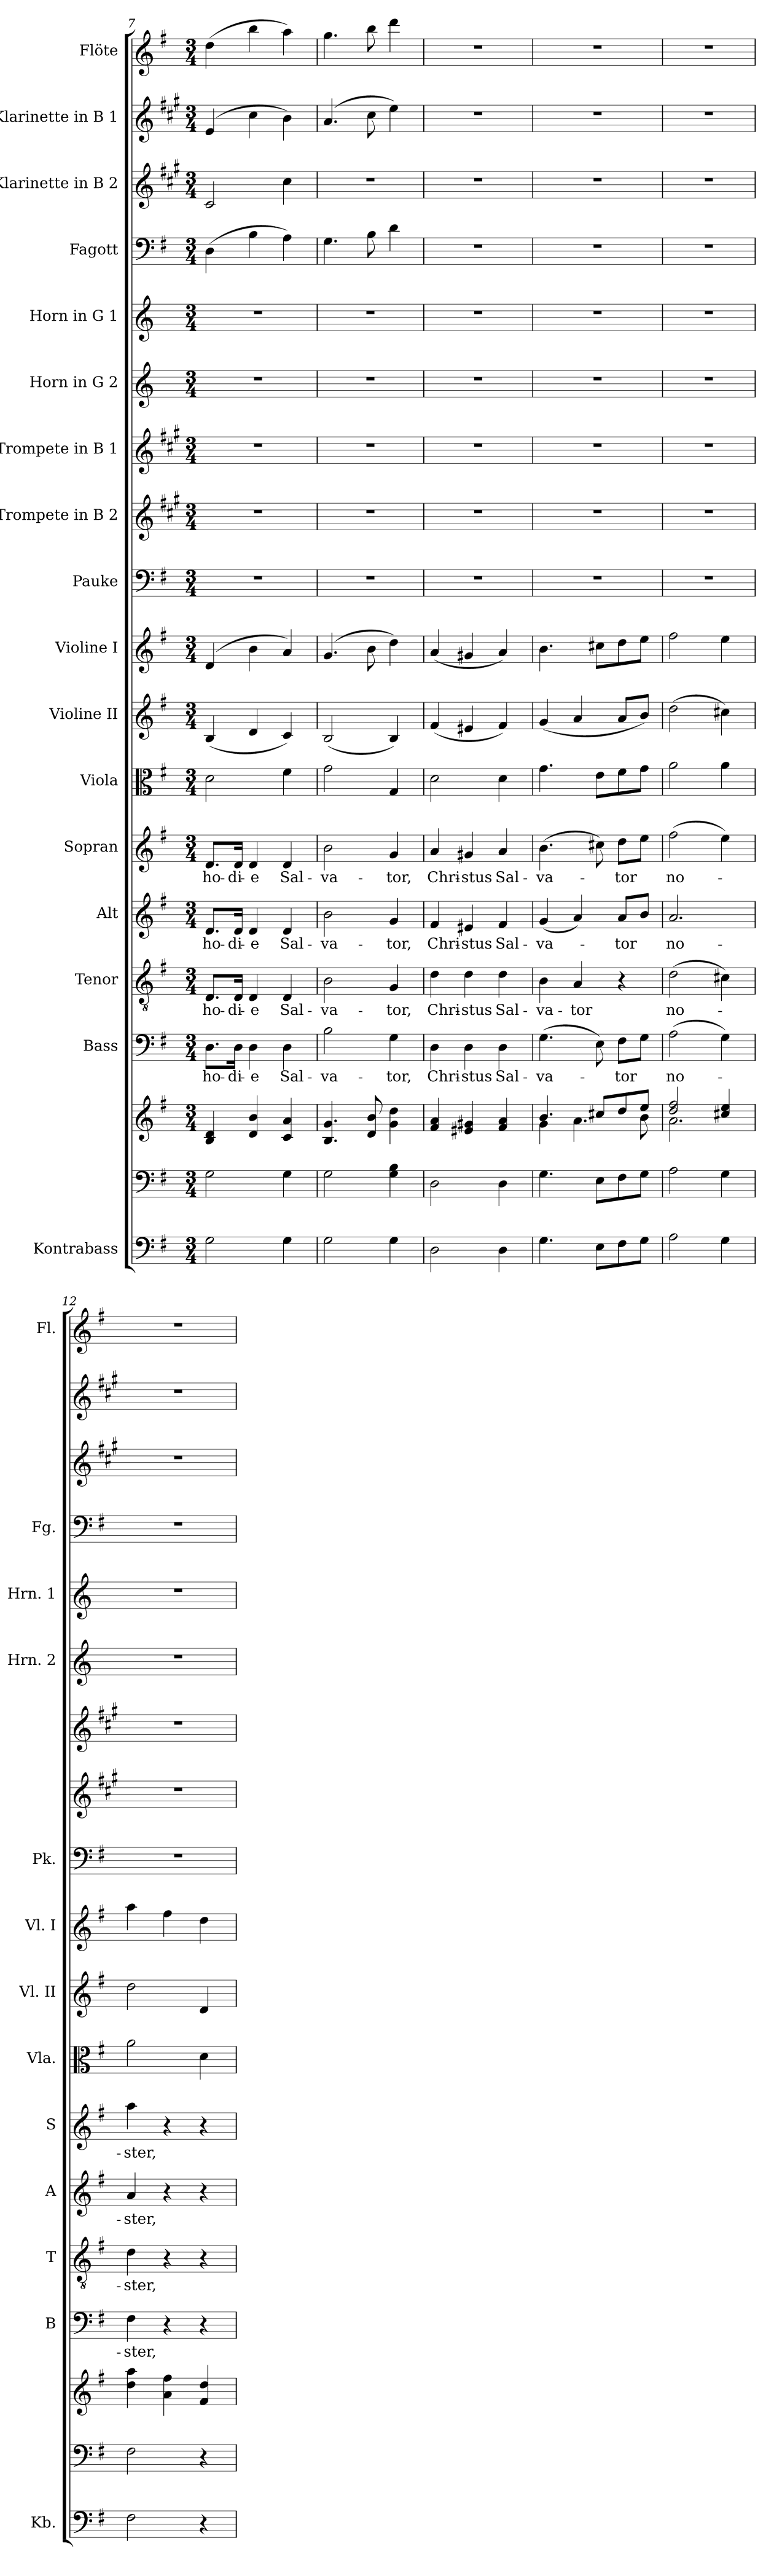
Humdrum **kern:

**kern	**kern	**kern	**kern	**text	**kern	**text	**kern	**text	**kern	**text	**kern	**kern	**kern	**kern	**kern	**kern	**kern	**kern	**kern	**kern	**kern	**kern
*part18	*part17	*part17	*part16	*part16	*part15	*part15	*part14	*part14	*part13	*part13	*part12	*part11	*part10	*part9	*part8	*part7	*part6	*part5	*part4	*part3	*part2	*part1
*staff19	*staff18	*staff17	*staff16	*staff16	*staff15	*staff15	*staff14	*staff14	*staff13	*staff13	*staff12	*staff11	*staff10	*staff9	*staff8	*staff7	*staff6	*staff5	*staff4	*staff3	*staff2	*staff1
*I"Kontrabass	*	*	*I"Bass	*	*I"Tenor	*	*I"Alt	*	*I"Sopran	*	*I"Viola	*I"Violine II	*I"Violine I	*I"Pauke	*I"Trompete in B 2	*I"Trompete in B 1	*I"Horn in G 2	*I"Horn in G 1	*I"Fagott	*I"Klarinette in B 2	*I"Klarinette in B 1	*I"Flöte
*I'Kb.	*	*	*I'B	*	*I'T	*	*I'A	*	*I'S	*	*I'Vla.	*I'Vl. II	*I'Vl. I	*I'Pk.	*	*	*I'Hrn. 2	*I'Hrn. 1	*I'Fg.	*	*	*I'Fl.
*clefF4	*clefF4	*clefG2	*clefF4	*	*clefGv2	*	*clefG2	*	*clefG2	*	*clefC3	*clefG2	*clefG2	*clefF4	*clefG2	*clefG2	*clefG2	*clefG2	*clefF4	*clefG2	*clefG2	*clefG2
*ITrd7c12	*	*	*	*	*	*	*	*	*	*	*	*	*	*	*ITrd1c2	*ITrd1c2	*ITrd4c7	*ITrd4c7	*	*ITrd1c2	*ITrd1c2	*
*k[f#]	*k[f#]	*k[f#]	*k[f#]	*	*k[f#]	*	*k[f#]	*	*k[f#]	*	*k[f#]	*k[f#]	*k[f#]	*k[f#]	*k[f#]	*k[f#]	*k[b-]	*k[b-]	*k[f#]	*k[f#]	*k[f#]	*k[f#]
*G:	*G:	*G:	*G:	*	*G:	*	*G:	*	*G:	*	*G:	*G:	*G:	*G:	*G:	*G:	*	*	*G:	*G:	*G:	*G:
*M3/4	*M3/4	*M3/4	*M3/4	*	*M3/4	*	*M3/4	*	*M3/4	*	*M3/4	*M3/4	*M3/4	*M3/4	*M3/4	*M3/4	*M3/4	*M3/4	*M3/4	*M3/4	*M3/4	*M3/4
=7	=7	=7	=7	=7	=7	=7	=7	=7	=7	=7	=7	=7	=7	=7	=7	=7	=7	=7	=7	=7	=7	=7
!	!	!	!	!LO:LY:b	!	!LO:LY:b	!	!LO:LY:b	!	!LO:LY:b	!	!	!	!	!	!	!	!	!	!	!	!
2GG\	2G\	4B/ 4d/	8.D\L	ho-	8.D/L	ho-	8.d/L	ho-	8.d/L	ho-	2d\	(4B/	(>4d/	2.r	2.r	2.r	2.r	2.r	(>4D\	2B/	(>4d/	(>4dd\
!	!	!	!	!LO:LY:b	!	!LO:LY:b	!	!LO:LY:b	!	!LO:LY:b	!	!	!	!	!	!	!	!	!	!	!	!
.	.	.	16D\Jk	-di-	16D/Jk	-di-	16d/Jk	-di-	16d/Jk	-di-	.	.	.	.	.	.	.	.	.	.	.	.
!	!	!	!	!LO:LY:b	!	!LO:LY:b	!	!LO:LY:b	!	!LO:LY:b	!	!	!	!	!	!	!	!	!	!	!	!
.	.	4d/ 4b/	4D\	-e	4D/	-e	4d/	-e	4d/	-e	.	4d/	4b\	.	.	.	.	.	4B\	.	4b\	4bb\
!	!	!	!	!LO:LY:b	!	!LO:LY:b	!	!LO:LY:b	!	!LO:LY:b	!	!	!	!	!	!	!	!	!	!	!	!
4GG\	4G\	4c/ 4a/	4D\	Sal-	4D/	Sal-	4d/	Sal-	4d/	Sal-	4f#\	4c/)	4a/)	.	.	.	.	.	4A\)	4b\	4a\)	4aa\)
=8	=8	=8	=8	=8	=8	=8	=8	=8	=8	=8	=8	=8	=8	=8	=8	=8	=8	=8	=8	=8	=8	=8
!	!	!	!	!LO:LY:b	!	!LO:LY:b	!	!LO:LY:b	!	!LO:LY:b	!	!	!	!	!	!	!	!	!	!	!	!
2GG\	2G\	4.B/ 4.g/	2B\	-va-	2B\	-va-	2b\	-va-	2b\	-va-	2g\	(2B/	(>4.g/	2.r	2.r	2.r	2.r	2.r	4.G\	2.r	(>4.g/	4.gg\
.	.	8d/ 8b/	.	.	.	.	.	.	.	.	.	.	8b\	.	.	.	.	.	8B\	.	8b\	8bb\
!	!	!	!	!LO:LY:b	!	!LO:LY:b	!	!LO:LY:b	!	!LO:LY:b	!	!	!	!	!	!	!	!	!	!	!	!
4GG\	4G\ 4B\	4g\ 4dd\	4G\	-tor,	4G/	-tor,	4g/	-tor,	4g/	-tor,	4G/	4B/)	4dd\)	.	.	.	.	.	4d\	.	4dd\)	4ddd\
=9	=9	=9	=9	=9	=9	=9	=9	=9	=9	=9	=9	=9	=9	=9	=9	=9	=9	=9	=9	=9	=9	=9
!	!	!	!	!LO:LY:b	!	!LO:LY:b	!	!LO:LY:b	!	!LO:LY:b	!	!	!	!	!	!	!	!	!	!	!	!
2DD\	2D\	4f#/ 4a/	4D\	Chri-	4d\	Chri-	4f#/	Chri-	4a/	Chri-	2d\	(4f#/	(4a/	2.r	2.r	2.r	2.r	2.r	2.r	2.r	2.r	2.r
!	!	!	!	!LO:LY:b	!	!LO:LY:b	!	!LO:LY:b	!	!LO:LY:b	!	!	!	!	!	!	!	!	!	!	!	!
.	.	4e#X/ 4g#X/	4D\	-stus	4d\	-stus	4e#X/	-stus	4g#X/	-stus	.	4e#X/	4g#X/	.	.	.	.	.	.	.	.	.
!	!	!	!	!LO:LY:b	!	!LO:LY:b	!	!LO:LY:b	!	!LO:LY:b	!	!	!	!	!	!	!	!	!	!	!	!
4DD\	4D\	4f#/ 4a/	4D\	Sal-	4d\	Sal-	4f#/	Sal-	4a/	Sal-	4d\	4f#/)	4a/)	.	.	.	.	.	.	.	.	.
=10	=10	=10	=10	=10	=10	=10	=10	=10	=10	=10	=10	=10	=10	=10	=10	=10	=10	=10	=10	=10	=10	=10
*	*	*^	*	*	*	*	*	*	*	*	*	*	*	*	*	*	*	*	*	*	*	*
!	!	!	!	!	!LO:LY:b	!	!LO:LY:b	!	!LO:LY:b	!	!LO:LY:b	!	!	!	!	!	!	!	!	!	!	!	!
4.GG\	4.G\	4.b/	4g\	(>4.G\	-va-	4B\	-va-	(4g/	-va-	(>4.b\	-va-	4.g\	(4g/	4.b\	2.r	2.r	2.r	2.r	2.r	2.r	2.r	2.r	2.r
!	!	!	!	!	!	!	!LO:LY:b	!	!	!	!	!	!	!	!	!	!	!	!	!	!	!	!
.	.	.	4.a\	.	.	4A/	-tor	4a/)	.	.	.	.	4a/	.	.	.	.	.	.	.	.	.	.
8EE\L	8E\L	8cc#X/L	.	8E\)	.	.	.	.	.	8cc#X\)	.	8e\L	.	8cc#X\L	.	.	.	.	.	.	.	.	.
!	!	!	!	!	!LO:LY:b	!	!	!	!LO:LY:b	!	!LO:LY:b	!	!	!	!	!	!	!	!	!	!	!	!
8FF#\	8F#\	8dd/	.	8F#\L	-tor	4r	.	8a/L	-tor	8dd\L	-tor	8f#\	8a/L	8dd\	.	.	.	.	.	.	.	.	.
8GG\J	8G\J	8ee/J	8b\	8G\J	.	.	.	8b/J	.	8ee\J	.	8g\J	8b/J)	8ee\J	.	.	.	.	.	.	.	.	.
=11	=11	=11	=11	=11	=11	=11	=11	=11	=11	=11	=11	=11	=11	=11	=11	=11	=11	=11	=11	=11	=11	=11	=11
!	!	!	!	!	!LO:LY:b	!	!LO:LY:b	!	!LO:LY:b	!	!LO:LY:b	!	!	!	!	!	!	!	!	!	!	!	!
2AA\	2A\	2dd/ 2ff#/	2.a\	(>2A\	no-	(>2d\	no-	2.a/	no-	(>2ff#\	no-	2a\	(>2dd\	2ff#\	2.r	2.r	2.r	2.r	2.r	2.r	2.r	2.r	2.r
4GG\	4G\	4cc#X/ 4ee/	.	4G\)	.	4c#X\)	.	.	.	4ee\)	.	4a\	4cc#X\)	4ee\	.	.	.	.	.	.	.	.	.
*	*	*v	*v	*	*	*	*	*	*	*	*	*	*	*	*	*	*	*	*	*	*	*	*
!!LO:PB:g=z
=12	=12	=12	=12	=12	=12	=12	=12	=12	=12	=12	=12	=12	=12	=12	=12	=12	=12	=12	=12	=12	=12	=12
!	!	!	!	!LO:LY:b	!	!LO:LY:b	!	!LO:LY:b	!	!LO:LY:b	!	!	!	!	!	!	!	!	!	!	!	!
2FF#\	2F#\	4dd\ 4aa\	4F#\	-ster,	4d\	-ster,	4a/	-ster,	4aa\	-ster,	2a\	2dd\	4aa\	2.r	2.r	2.r	2.r	2.r	2.r	2.r	2.r	2.r
.	.	4a\ 4ff#\	4r	.	4r	.	4r	.	4r	.	.	.	4ff#\	.	.	.	.	.	.	.	.	.
4r	4r	4f#/ 4dd/	4r	.	4r	.	4r	.	4r	.	4d\	4d/	4dd\	.	.	.	.	.	.	.	.	.
=	=	=	=	=	=	=	=	=	=	=	=	=	=	=	=	=	=	=	=	=	=	=
*-	*-	*-	*-	*-	*-	*-	*-	*-	*-	*-	*-	*-	*-	*-	*-	*-	*-	*-	*-	*-	*-	*-
